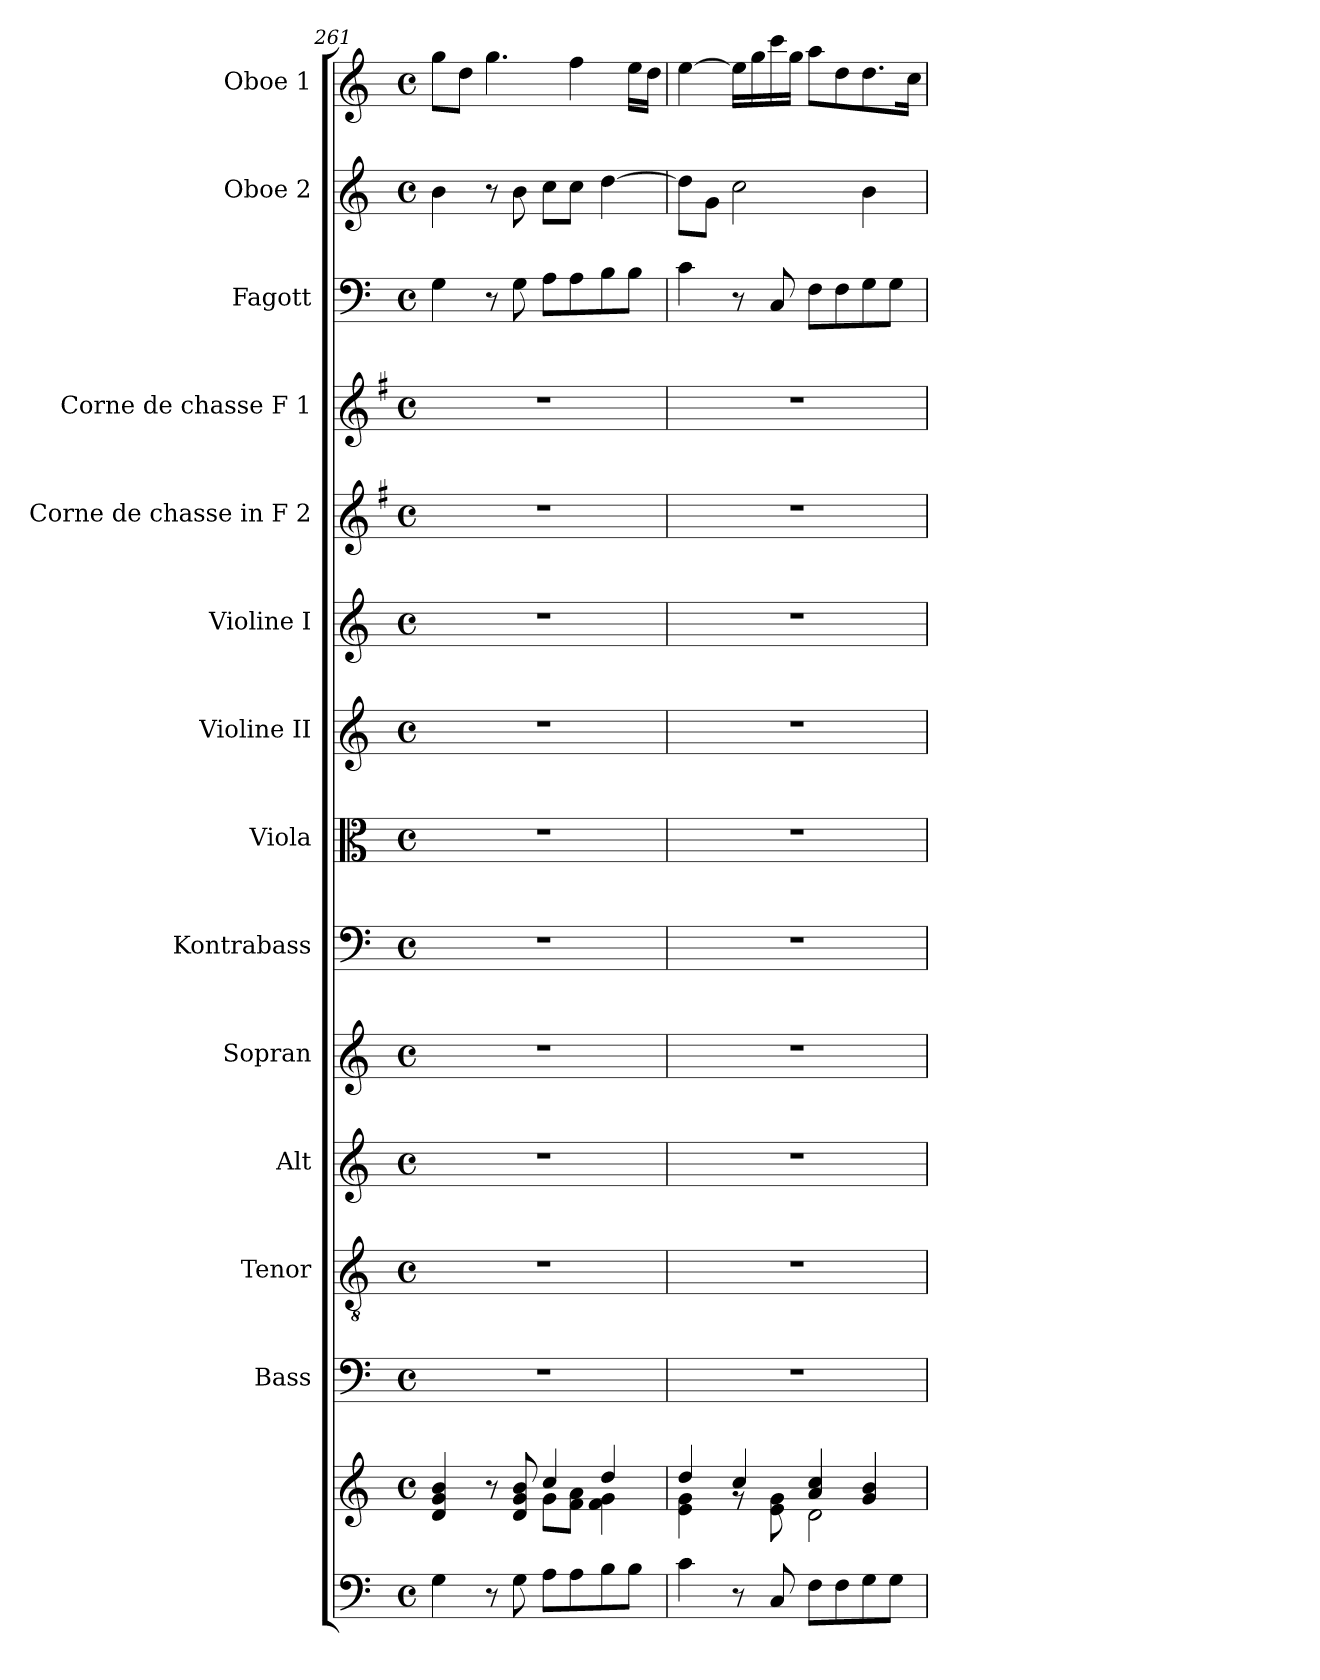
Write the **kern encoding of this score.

**kern	**kern	**kern	**kern	**kern	**kern	**kern	**kern	**kern	**kern	**kern	**kern	**kern	**kern	**kern
*part14	*part14	*part13	*part12	*part11	*part10	*part9	*part8	*part7	*part6	*part5	*part4	*part3	*part2	*part1
*staff15	*staff14	*staff13	*staff12	*staff11	*staff10	*staff9	*staff8	*staff7	*staff6	*staff5	*staff4	*staff3	*staff2	*staff1
*	*	*I"Bass	*I"Tenor	*I"Alt	*I"Sopran	*I"Kontrabass	*I"Viola	*I"Violine II	*I"Violine I	*I"Corne de chasse in F 2	*I"Corne de chasse F 1	*I"Fagott	*I"Oboe 2	*I"Oboe 1
*	*	*I'B.	*I'T.	*I'A.	*I'S.	*I'Kb.	*I'Vla.	*I'Vl. II	*I'Vl. I	*	*	*I'Fg.	*I'Ob. 2	*I'Ob. 1
*clefF4	*clefG2	*clefF4	*clefGv2	*clefG2	*clefG2	*clefF4	*clefC3	*clefG2	*clefG2	*clefG2	*clefG2	*clefF4	*clefG2	*clefG2
*	*	*	*	*	*	*ITrd7c12	*	*	*	*ITrd4c7	*ITrd4c7	*	*	*
*k[]	*k[]	*k[]	*k[]	*k[]	*k[]	*k[]	*k[]	*k[]	*k[]	*k[]	*k[]	*k[]	*k[]	*k[]
*C:	*C:	*C:	*C:	*C:	*C:	*C:	*C:	*C:	*C:	*C:	*C:	*C:	*C:	*C:
*M4/4	*M4/4	*M4/4	*M4/4	*M4/4	*M4/4	*M4/4	*M4/4	*M4/4	*M4/4	*M4/4	*M4/4	*M4/4	*M4/4	*M4/4
*met(c)	*met(c)	*met(c)	*met(c)	*met(c)	*met(c)	*met(c)	*met(c)	*met(c)	*met(c)	*met(c)	*met(c)	*met(c)	*met(c)	*met(c)
=261	=261	=261	=261	=261	=261	=261	=261	=261	=261	=261	=261	=261	=261	=261
*	*^	*	*	*	*	*	*	*	*	*	*	*	*	*
4G\	4d/ 4g/ 4b/	2ryy	1r	1r	1r	1r	1r	1r	1r	1r	1r	1r	4G\	4b\	8gg\L
.	.	.	.	.	.	.	.	.	.	.	.	.	.	.	8dd\J
8r	8r	.	.	.	.	.	.	.	.	.	.	.	8r	8r	4.gg\
8G\	8d/ 8g/ 8b/	.	.	.	.	.	.	.	.	.	.	.	8G\	8b\	.
8A\L	4cc/	8g\L	.	.	.	.	.	.	.	.	.	.	8A\L	8cc\L	.
8A\	.	8f\ 8a\J	.	.	.	.	.	.	.	.	.	.	8A\	8cc\J	4ff\
8B\	4dd/	4f\ 4g\	.	.	.	.	.	.	.	.	.	.	8B\	[4dd\	.
8B\J	.	.	.	.	.	.	.	.	.	.	.	.	8B\J	.	16ee\LL
.	.	.	.	.	.	.	.	.	.	.	.	.	.	.	16dd\JJ
=262	=262	=262	=262	=262	=262	=262	=262	=262	=262	=262	=262	=262	=262	=262	=262
4c\	4dd/	4e\ 4g\	1r	1r	1r	1r	1r	1r	1r	1r	1r	1r	4c\	8dd\L]	[4ee\
.	.	.	.	.	.	.	.	.	.	.	.	.	.	8g\J	.
8r	4cc/	8rf	.	.	.	.	.	.	.	.	.	.	8r	2cc\	16ee\LL]
.	.	.	.	.	.	.	.	.	.	.	.	.	.	.	16gg\
8C/	.	8e\ 8g\	.	.	.	.	.	.	.	.	.	.	8C/	.	16ccc\
.	.	.	.	.	.	.	.	.	.	.	.	.	.	.	16gg\JJ
8F\L	4a/ 4cc/	2d\	.	.	.	.	.	.	.	.	.	.	8F\L	.	8aa\L
8F\	.	.	.	.	.	.	.	.	.	.	.	.	8F\	.	8dd\
8G\	4g/ 4b/	.	.	.	.	.	.	.	.	.	.	.	8G\	4b\	8.dd\
8G\J	.	.	.	.	.	.	.	.	.	.	.	.	8G\J	.	.
.	.	.	.	.	.	.	.	.	.	.	.	.	.	.	16cc\Jk
*	*v	*v	*	*	*	*	*	*	*	*	*	*	*	*	*
=	=	=	=	=	=	=	=	=	=	=	=	=	=	=
*-	*-	*-	*-	*-	*-	*-	*-	*-	*-	*-	*-	*-	*-	*-
